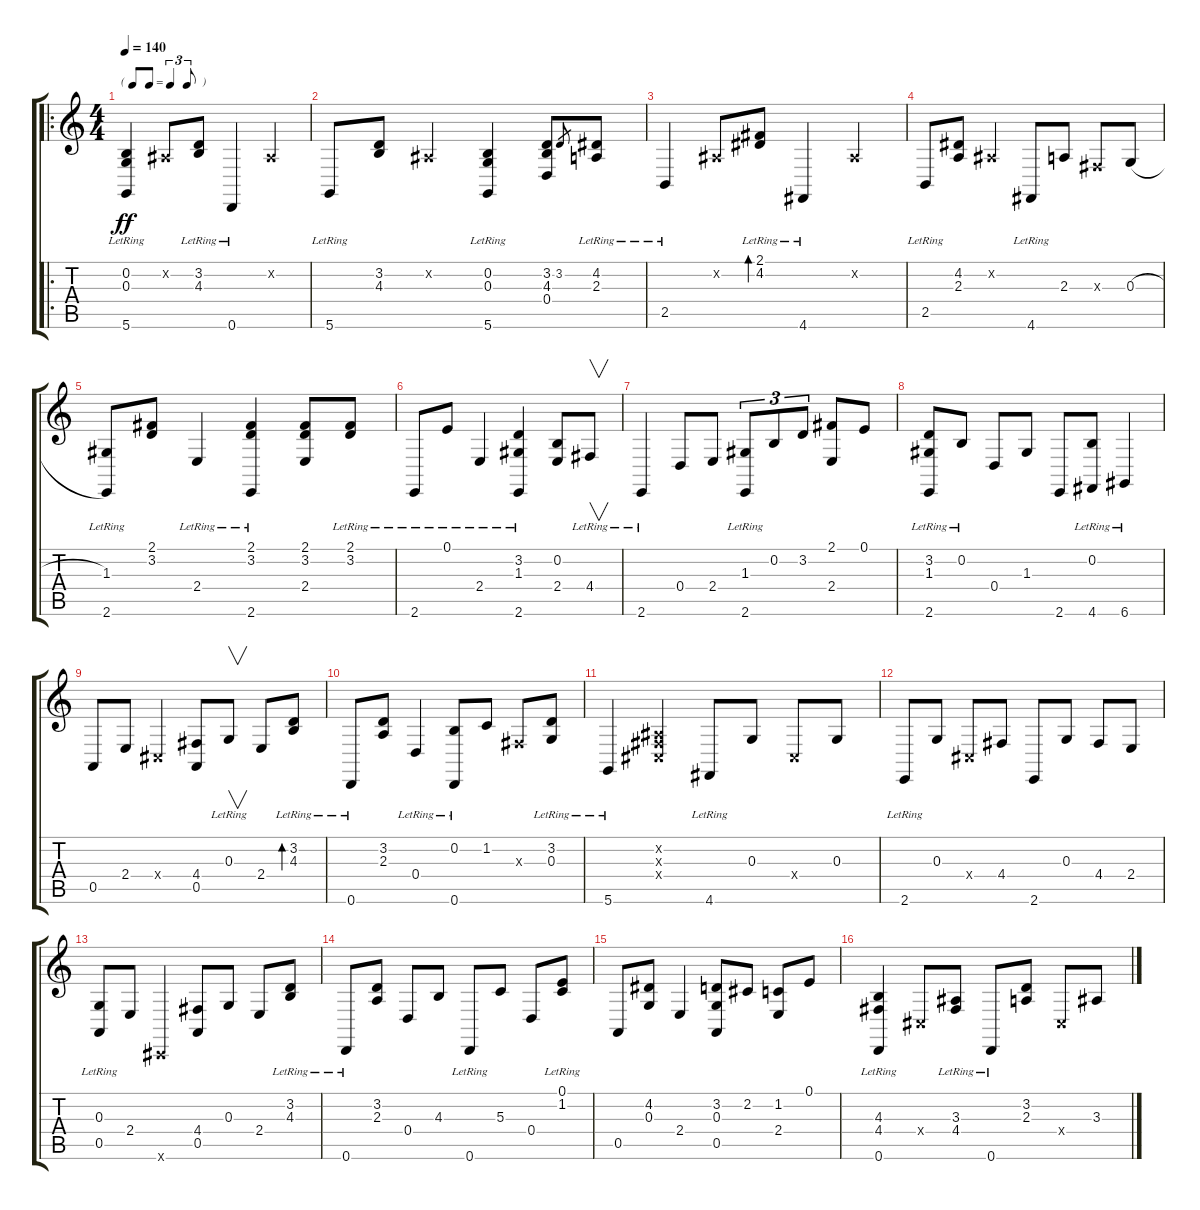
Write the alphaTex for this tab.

\track "" {instrument stringensemble1}
\staff {score tabs}
\tuning (E4 B3 G3 D3 A2 D2) {hide}
\ro
\ts (4 4)
\tf triplet8th
\tempo 140
\clef g2
\ks c
(0.2 0.3 5.6{lr}).4{dy ff instrument stringensemble1} -1.2{x}.8 (3.2{lr} 4.3{lr}).8 0.6{lr}.4 -1.2{x}.4 |
5.6{lr}.8 (3.2 4.3).8 -1.2{x}.4 (0.2 0.3 5.6{lr}).4 (3.2 4.3 0.4).8 3.2.8{gr} (4.2{lr} 2.3{lr}).8 |
2.5{lr}.4 -1.2{x}.8 (2.1{lr} 4.2{lr}).8{bd 120} 4.6{lr}.4 -1.2{x}.4 |
2.5{lr}.8 (4.2 2.3).8 -1.2{x}.4 4.6{lr}.8 2.3.8 -1.3{x}.8 0.3{h}.8 |
(1.3 2.6{lr}).8 (2.1 3.2).8 2.4{lr}.4 (2.1 3.2 2.6{lr}).4 (2.1 3.2 2.4).8 (2.1{lr} 3.2{lr}).8 |
2.6{lr}.8 0.1{lr}.8 2.4{lr}.4 (3.2 1.3 2.6{lr}).4 (0.2 2.4).8 4.4{lr}.8{v} |
2.6{lr}.4 0.4.8 2.4.8 (1.3 2.6{lr}).8{tu (3 2)} 0.2.8{tu (3 2)} 3.2.8{tu (3 2)} (2.1 2.4).8 0.1.8 |
(3.2 1.3 2.6{lr}).8 0.2{lr}.8 0.4.8 1.3.8 2.6.8 (0.2{lr} 4.6).8 6.6{lr}.4 |
0.5.8 2.4.8 -1.4{x}.4 (4.4 0.5).8 0.3{lr}.8{v} 2.4.8 (3.2{lr} 4.3{lr}).8{bd 120} |
0.6{lr}.8 (3.2 2.3).8 0.4{lr}.4 (0.2 0.6{lr}).8 1.2.8 -1.3{x}.8 (3.2{lr} 0.3{lr}).8 |
5.6{lr}.4 (-1.2{x} -1.3{x} -1.4{x}).4 4.6{lr}.8 0.3.8 -1.4{x}.8 0.3.8 |
2.6{lr}.8 0.3.8 -1.4{x}.8 4.4.8 2.6.8 0.3.8 4.4.8 2.4.8 |
(0.3 0.5{lr}).8 2.4.8 -1.6{x}.4 (4.4 0.5).8 0.3.8 2.4.8 (3.2{lr} 4.3{lr}).8 |
0.6{lr}.8 (3.2 2.3).8 0.4.8 4.3.8 0.6{lr}.8 5.3.8 0.4.8 (0.1{lr} 1.2{lr}).8 |
0.5.8 (4.2 0.3).8 2.4.4 (3.2 0.3 0.5).8 2.2.8 (1.2 2.4).8 0.1.8 |
(4.3 4.4 0.6{lr}).4 -1.4{x}.8 (3.3{lr} 4.4{lr}).8 0.6{lr}.8 (3.2 2.3).8 -1.4{x}.8 3.3.8
